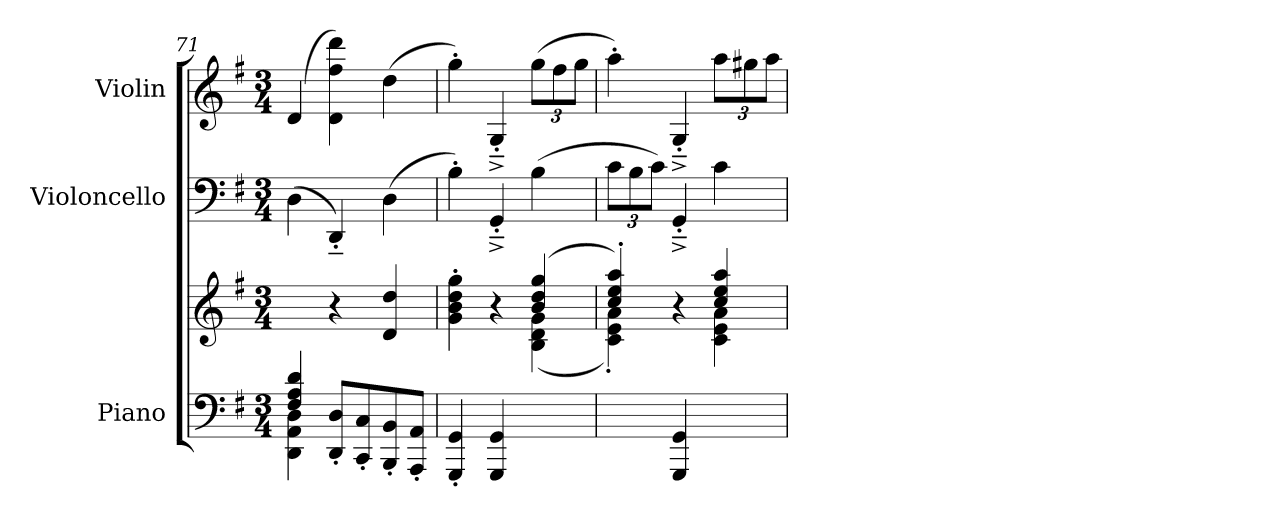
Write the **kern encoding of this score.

**kern	**kern	**kern	**kern
*part3	*part3	*part2	*part1
*staff4	*staff3	*staff2	*staff1
*I"Piano	*	*I"Violoncello	*I"Violin
*I'Pno.	*	*I'Vc.	*I'Vln.
*clefF4	*clefG2	*clefF4	*clefG2
*k[f#]	*k[f#]	*k[f#]	*k[f#]
*M3/4	*M3/4	*M3/4	*M3/4
=71	=71	=71	=71
*^	*	*	*
4F#/ 4A/ 4d/	4DD\ 4AA\ 4D\	4ryy	(4D\	(4d/
2ryy	8DD/' 8D/'L	4r	4DD'~/)	4d\ 4ff#\ 4ddd\)
.	8CC/' 8C/'	.	.	.
.	8BBB/' 8BB/'	4d/ 4dd/	(4D\	(4dd\
.	8AAA/' 8AA/'J	.	.	.
*v	*v	*	*	*
!!LO:LB:g=z
=72	=72	=72	=72
*	*^	*	*
4GGG/' 4GG/'	4g\' 4b\' 4dd\' 4gg\'	2ryy	4B'\)	4gg'\)
4GGG/ 4GG/	4r	.	4GG'~^/	4G'~^/
*	*	*	*	*Xbrackettup
4ryy	(>4b/ 4dd/ 4gg/	(<4B\ 4d\ 4g\	(4B\	(12gg\L
.	.	.	.	12ff#\
.	.	.	.	12gg\J
=73	=73	=73	=73	=73
*	*	*	*Xbrackettup	*
4ryy	4cc/'> 4ee/'> 4aa/'>)	4c\'< 4e\'< 4a\'<)	12c\L	4aa'\)
.	.	.	12B\	.
.	.	.	12c\J)	.
4GGG/ 4GG/	4r	4ryy	4GG'~^/	4G'~^/
4ryy	4cc/ 4ee/ 4aa/	4c\ 4e\ 4a\	4c\	12aa\L
.	.	.	.	12gg#X\
.	.	.	.	12aa\J
*	*v	*v	*	*
=	=	=	=
*-	*-	*-	*-
